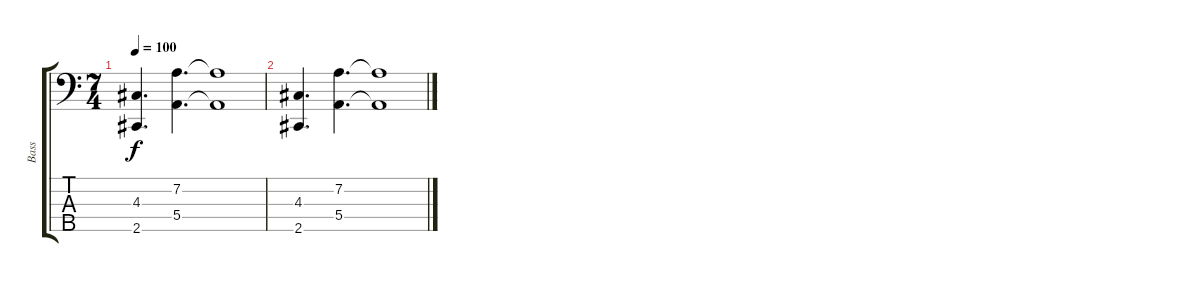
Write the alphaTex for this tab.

\track ("Bass" "Bass") {mute instrument electricbassfinger}
\staff {score tabs}
\tuning (G2 D2 A1 E1 B0) {hide}
\ts (7 4)
\tempo 100
\clef f4
\ks c
(4.3 2.5).4{d dy f} (7.2 5.4).4{d} (7.2{t} 5.4{t}).1 |
(4.3 2.5).4{d} (7.2 5.4).4{d} (7.2{t} 5.4{t}).1
